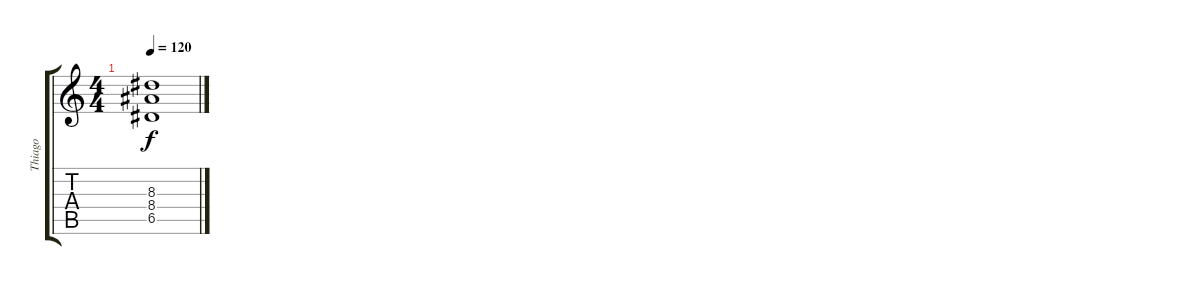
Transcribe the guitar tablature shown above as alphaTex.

\track ("Thiago" "Thiago") {instrument overdrivenguitar}
\staff {score tabs}
\tuning (E4 B3 G3 D3 A2 E2) {hide}
\ts (4 4)
\tempo 120
\clef g2
\ks c
(8.3{t} 8.4{t} 6.5{t}).1{dy f}
